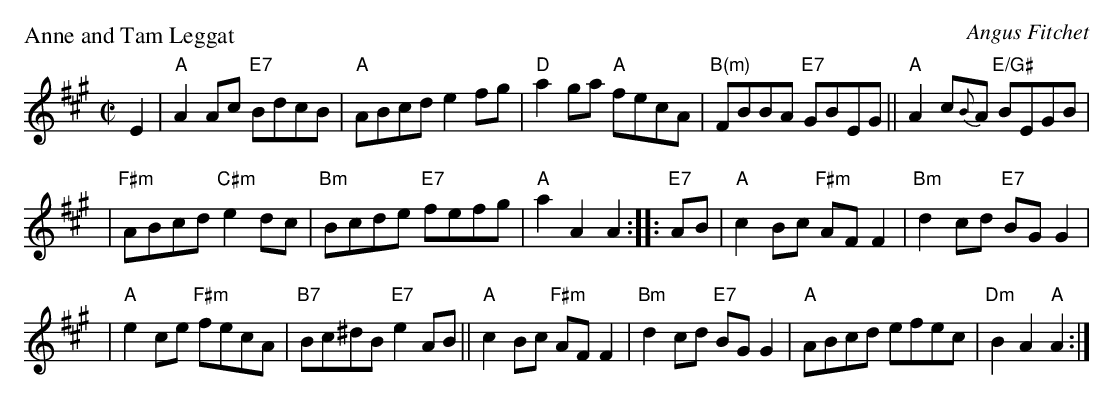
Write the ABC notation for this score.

X:1
P: Anne and Tam Leggat
C: Angus Fitchet
M: C|
L: 1/8
K: A
E2 | "A"A2Ac "E7"BdcB | "A"ABcd e2fg | "D"a2ga "A"fecA | "B(m)"FBBA "E7"GBEG || "A"A2c{B}A "E/G#"BEGB |
| "F#m"ABcd "C#m"e2dc | "Bm"Bcde "E7"fefg | "A"a2A2 A2 :: "E7"AB | "A"c2Bc "F#m"AFF2 | "Bm"d2cd "E7"BGG2 |
| "A"e2ce "F#m"fecA | "B7"Bc^dB "E7"e2AB || "A"c2Bc "F#m"AFF2 | "Bm"d2cd "E7"BGG2 | "A"ABcd efec | "Dm"B2A2 "A"A2 :|
